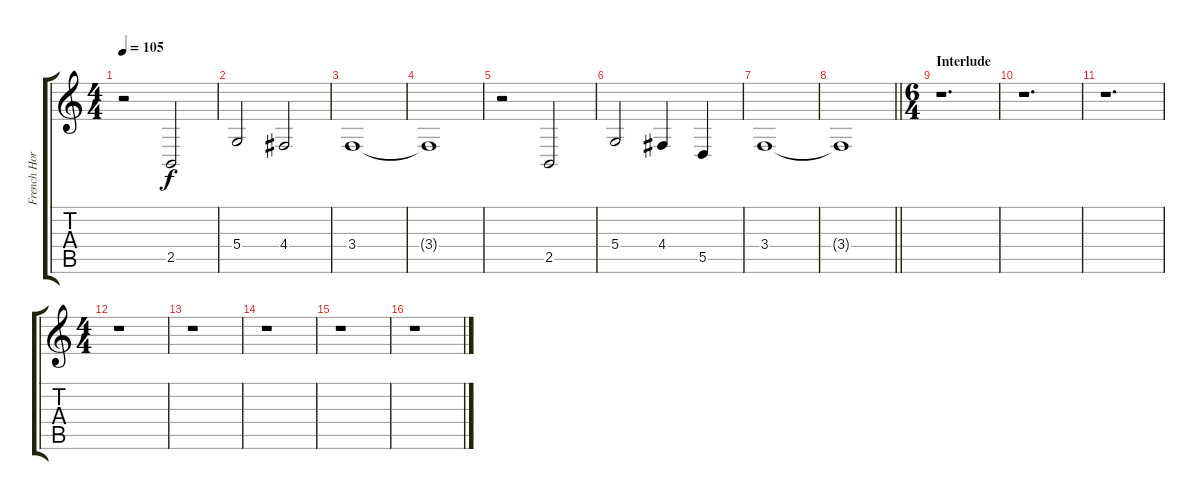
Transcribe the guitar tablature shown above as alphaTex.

\track ("French Horn" "French Hor") {instrument frenchhorn}
\staff {score tabs}
\tuning (E4 B3 G3 D3 A2 E2) {hide}
\ts (4 4)
\tempo 105
\clef g2
\ks c
r.2{dy f} 2.5.2 |
5.4.2 4.4.2 |
3.4.1 |
3.4{t}.1 |
r.2 2.5.2 |
5.4.2 4.4.4 5.5.4 |
3.4.1 |
\barLineRight lightlight
3.4{t}.1 |
\ts (6 4)
\section ("" "Interlude")
r.1{d} |
r.1{d} |
r.1{d} |
\ts (4 4)
r.1 |
r.1 |
r.1 |
r.1 |
r.1
